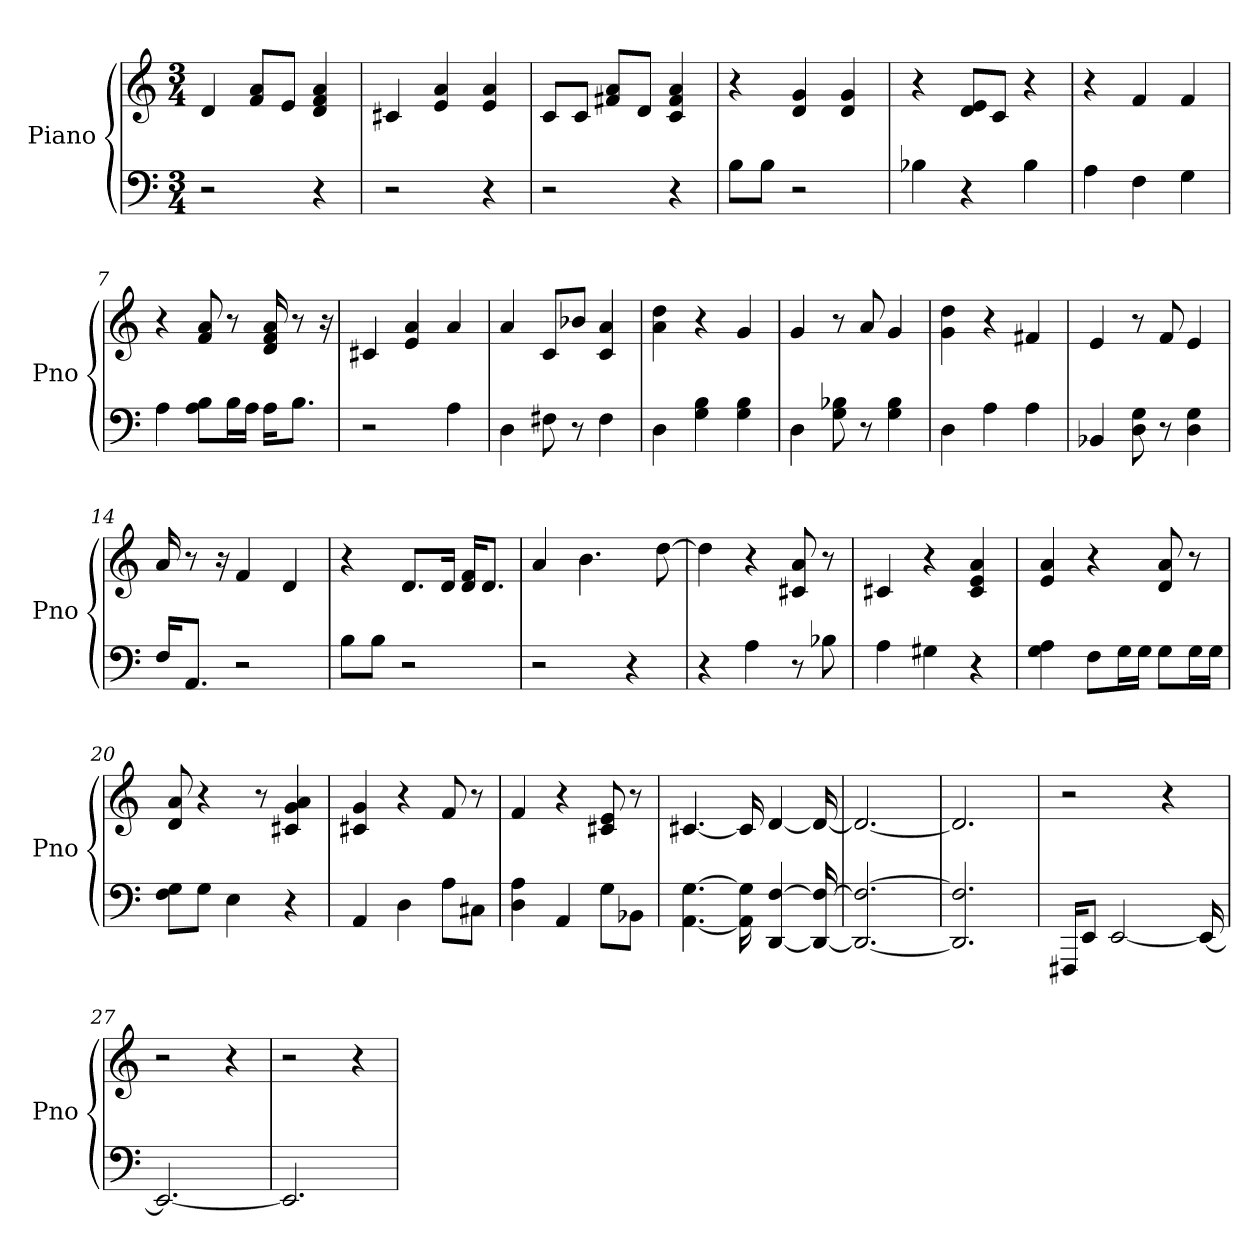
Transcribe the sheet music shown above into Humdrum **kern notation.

**kern	**kern
*part1	*part1
*staff2	*staff1
*I"Piano	*
*I'Pno	*
*clefF4	*clefG2
*k[]	*k[]
*C:	*C:
*M3/4	*M3/4
*MM115	*MM115
=1	=1
2r	4d
.	8f/ 8a/L
.	8e/J
4r	4d 4f 4a
=2	=2
2r	4c#
.	4e 4a
4r	4a 4e
=3	=3
2r	8c/L
.	8c/J
.	8a/ 8f#/L
.	8d/J
4r	4c 4a 4f#
=4	=4
8B\L	4r
8B\J	.
2r	4g 4d
.	4g 4d
=5	=5
4B-	4r
4r	8e/ 8d/L
.	8c/J
4B-	4r
=6	=6
4A	4r
4F	4f
4G	4f
=7	=7
4A	4r
8B\ 8A\L	8f 8a
16B\L	8r
16A\JJ	.
16A\KL	16f 16d 16a
8.B\J	8r
.	16r
=8	=8
2r	4c#
.	4a 4e
4A	4a
=9	=9
4D	4a
8F#	8c/L
8r	8b-/J
4F#	4a 4c
=10	=10
4D	4a 4dd
4G 4B	4r
4B 4G	4g
=11	=11
4D	4g
8B- 8G	8r
8r	8a
4G 4B-	4g
=12	=12
4D	4dd 4g
4A	4r
4A	4f#
=13	=13
4BB-	4e
8G 8D	8r
8r	8f
4G 4D	4e
=14	=14
16F/KL	16a
8.AA/J	8r
.	16r
2r	4f
.	4d
=15	=15
8B\L	4r
8B\J	.
2r	8.d/L
.	16d/Jk
.	16d/ 16f/KL
.	8.d/J
=16	=16
2r	4a
.	4.b
4r	.
.	[8dd
=17	=17
4r	4dd]
4A	4r
8r	8a 8c#
8B-	8r
=18	=18
4A	4c#
4G#	4r
4r	4e 4a 4c#
=19	=19
4G 4A	4a 4e
8F\L	4r
16G\L	.
16G\JJ	.
8G\L	8d 8a
16G\L	8r
16G\JJ	.
=20	=20
8F\ 8G\L	8a 8d
8G\J	4r
4E	.
.	8r
4r	4g 4a 4c#
=21	=21
4AA	4g 4c#
4D	4r
8A\L	8f
8C#\J	8r
=22	=22
4A 4D	4f
4AA	4r
8G\L	8e 8c#
8BB-\J	8r
=23	=23
[4.G [4.AA	[4.c#
16G] 16AA]	16c#]
[4F [4DD	[4d
16F_ 16DD_	16d_
=24	=24
2.F_ 2.DD_	2.d_
=25	=25
2.F] 2.DD]	2.d]
=26	=26
16FFF#/KL	2r
8EE/J	.
[2EE	.
.	4r
16EE_	.
=27	=27
2.EE_	2r
.	4r
=28	=28
2.EE]	2r
.	4r
=	=
*-	*-
